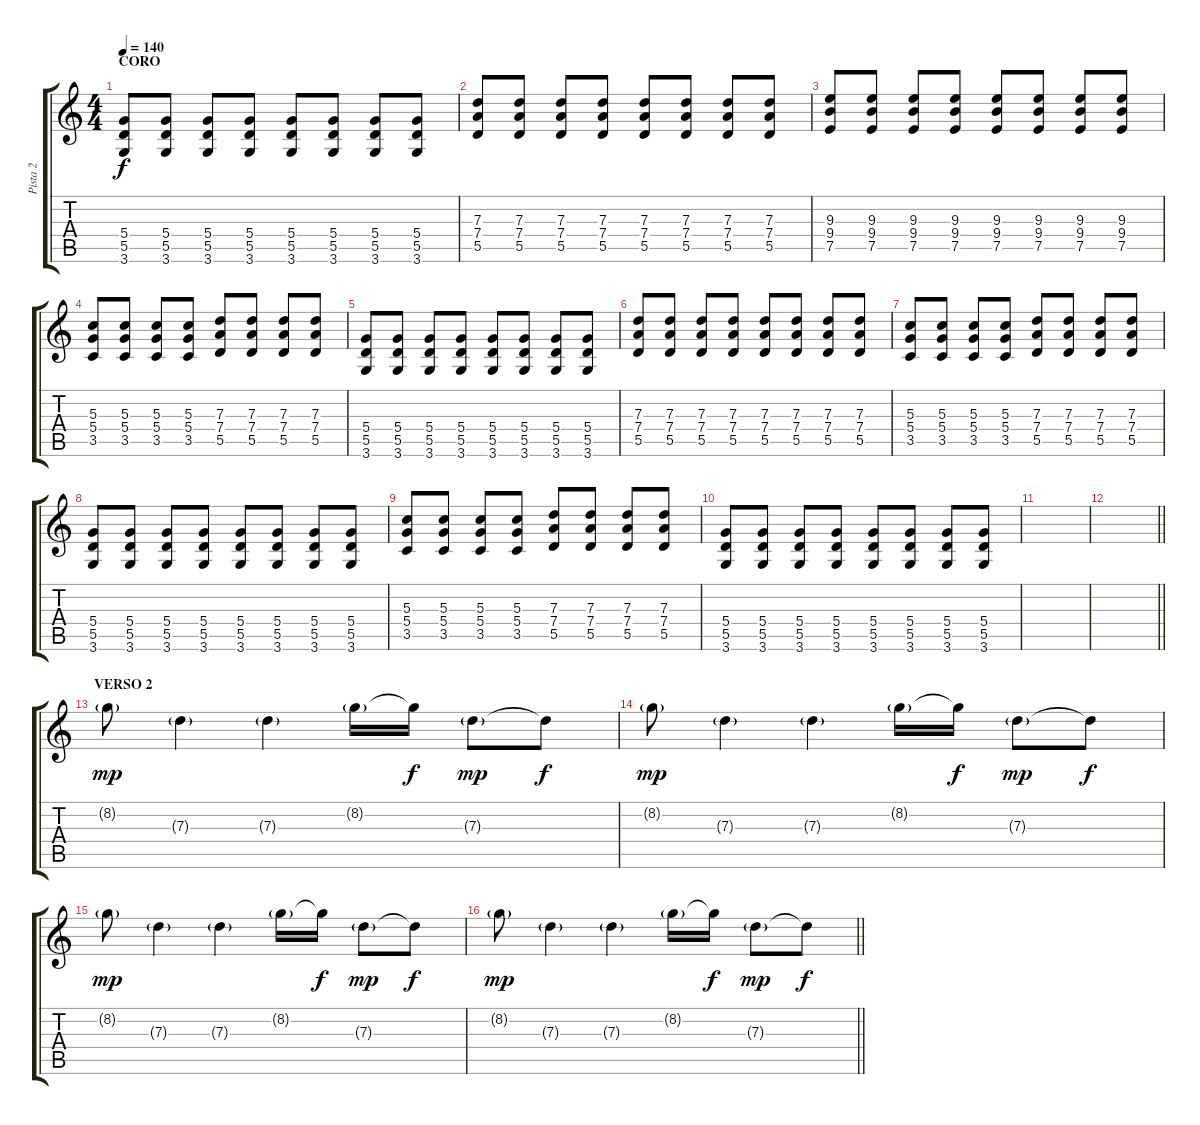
\track ("Pista 2" "Pista 2") {instrument distortionguitar}
\staff {score tabs}
\tuning (E4 B3 G3 D3 A2 E2) {hide}
\ts (4 4)
\section ("" "CORO")
\tempo 140
\clef g2
\ks c
(5.4 5.5 3.6).8{dy f} (5.4 5.5 3.6).8 (5.4 5.5 3.6).8 (5.4 5.5 3.6).8 (5.4 5.5 3.6).8 (5.4 5.5 3.6).8 (5.4 5.5 3.6).8 (5.4 5.5 3.6).8 |
(7.3 7.4 5.5).8 (7.3 7.4 5.5).8 (7.3 7.4 5.5).8 (7.3 7.4 5.5).8 (7.3 7.4 5.5).8 (7.3 7.4 5.5).8 (7.3 7.4 5.5).8 (7.3 7.4 5.5).8 |
(9.3 9.4 7.5).8 (9.3 9.4 7.5).8 (9.3 9.4 7.5).8 (9.3 9.4 7.5).8 (9.3 9.4 7.5).8 (9.3 9.4 7.5).8 (9.3 9.4 7.5).8 (9.3 9.4 7.5).8 |
(5.3 5.4 3.5).8 (5.3 5.4 3.5).8 (5.3 5.4 3.5).8 (5.3 5.4 3.5).8 (7.3 7.4 5.5).8 (7.3 7.4 5.5).8 (7.3 7.4 5.5).8 (7.3 7.4 5.5).8 |
(5.4 5.5 3.6).8 (5.4 5.5 3.6).8 (5.4 5.5 3.6).8 (5.4 5.5 3.6).8 (5.4 5.5 3.6).8 (5.4 5.5 3.6).8 (5.4 5.5 3.6).8 (5.4 5.5 3.6).8 |
(7.3 7.4 5.5).8 (7.3 7.4 5.5).8 (7.3 7.4 5.5).8 (7.3 7.4 5.5).8 (7.3 7.4 5.5).8 (7.3 7.4 5.5).8 (7.3 7.4 5.5).8 (7.3 7.4 5.5).8 |
(5.3 5.4 3.5).8 (5.3 5.4 3.5).8 (5.3 5.4 3.5).8 (5.3 5.4 3.5).8 (7.3 7.4 5.5).8 (7.3 7.4 5.5).8 (7.3 7.4 5.5).8 (7.3 7.4 5.5).8 |
(5.4 5.5 3.6).8 (5.4 5.5 3.6).8 (5.4 5.5 3.6).8 (5.4 5.5 3.6).8 (5.4 5.5 3.6).8 (5.4 5.5 3.6).8 (5.4 5.5 3.6).8 (5.4 5.5 3.6).8 |
(5.3 5.4 3.5).8 (5.3 5.4 3.5).8 (5.3 5.4 3.5).8 (5.3 5.4 3.5).8 (7.3 7.4 5.5).8 (7.3 7.4 5.5).8 (7.3 7.4 5.5).8 (7.3 7.4 5.5).8 |
(5.4 5.5 3.6).8 (5.4 5.5 3.6).8 (5.4 5.5 3.6).8 (5.4 5.5 3.6).8 (5.4 5.5 3.6).8 (5.4 5.5 3.6).8 (5.4 5.5 3.6).8 (5.4 5.5 3.6).8 |
|
\barLineRight lightlight
|
\section ("" "VERSO 2")
8.2{g}.8{dy mp volume 16} 7.3{g}.4 7.3{g}.4 8.2{g}.16 8.2{t}.16{dy f} 7.3{g}.8{dy mp} 7.3{t}.8{dy f} |
8.2{g}.8{dy mp} 7.3{g}.4 7.3{g}.4 8.2{g}.16 8.2{t}.16{dy f} 7.3{g}.8{dy mp} 7.3{t}.8{dy f} |
8.2{g}.8{dy mp} 7.3{g}.4 7.3{g}.4 8.2{g}.16 8.2{t}.16{dy f} 7.3{g}.8{dy mp} 7.3{t}.8{dy f} |
\barLineRight lightlight
8.2{g}.8{dy mp} 7.3{g}.4 7.3{g}.4 8.2{g}.16 8.2{t}.16{dy f} 7.3{g}.8{dy mp} 7.3{t}.8{dy f}
